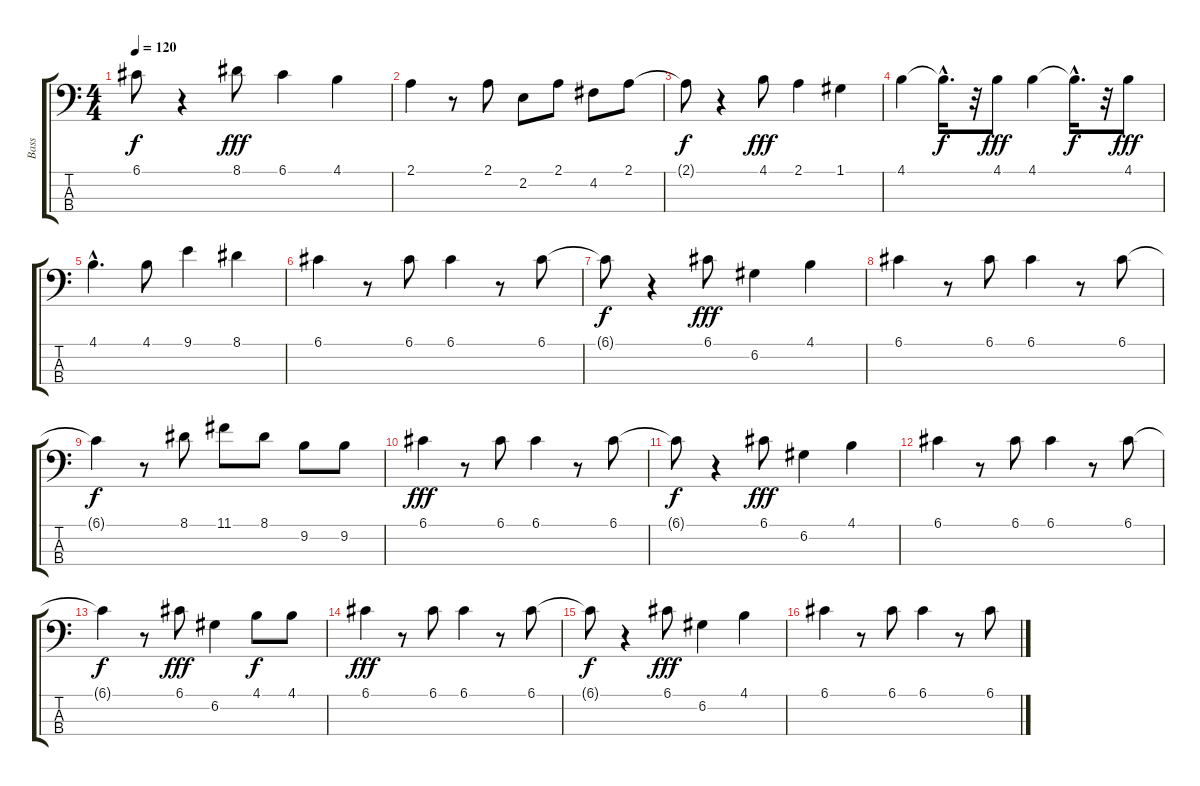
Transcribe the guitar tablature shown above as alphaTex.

\track ("Bass" "Bass") {instrument electricbassfinger}
\staff {score tabs}
\tuning (G2 D2 A1 E1) {hide}
\ts (4 4)
\tempo 120
\clef f4
\ks c
6.1{t}.8{dy f} r.4 8.1.8{dy fff} 6.1.4 4.1.4 |
2.1.4 r.8 2.1.8 2.2.8 2.1.8 4.2.8 2.1.8 |
2.1{t}.8{dy f} r.4 4.1.8{dy fff} 2.1.4 1.1.4 |
4.1.4 4.1{hac t}.16{d dy f} r.32 4.1.8{dy fff} 4.1.4 4.1{hac t}.16{d dy f} r.32 4.1.8{dy fff} |
4.1{hac}.4{d} 4.1.8 9.1.4 8.1.4 |
6.1.4 r.8 6.1.8 6.1.4 r.8 6.1.8 |
6.1{t}.8{dy f} r.4 6.1.8{dy fff} 6.2.4 4.1.4 |
6.1.4 r.8 6.1.8 6.1.4 r.8 6.1.8 |
6.1{t}.4{dy f} r.8 8.1.8 11.1.8 8.1.8 9.2.8 9.2.8 |
6.1.4{dy fff} r.8 6.1.8 6.1.4 r.8 6.1.8 |
6.1{t}.8{dy f} r.4 6.1.8{dy fff} 6.2.4 4.1.4 |
6.1.4 r.8 6.1.8 6.1.4 r.8 6.1.8 |
6.1{t}.4{dy f} r.8 6.1.8{dy fff} 6.2.4 4.1.8{dy f} 4.1.8 |
6.1.4{dy fff} r.8 6.1.8 6.1.4 r.8 6.1.8 |
6.1{t}.8{dy f} r.4 6.1.8{dy fff} 6.2.4 4.1.4 |
6.1.4 r.8 6.1.8 6.1.4 r.8 6.1.8
